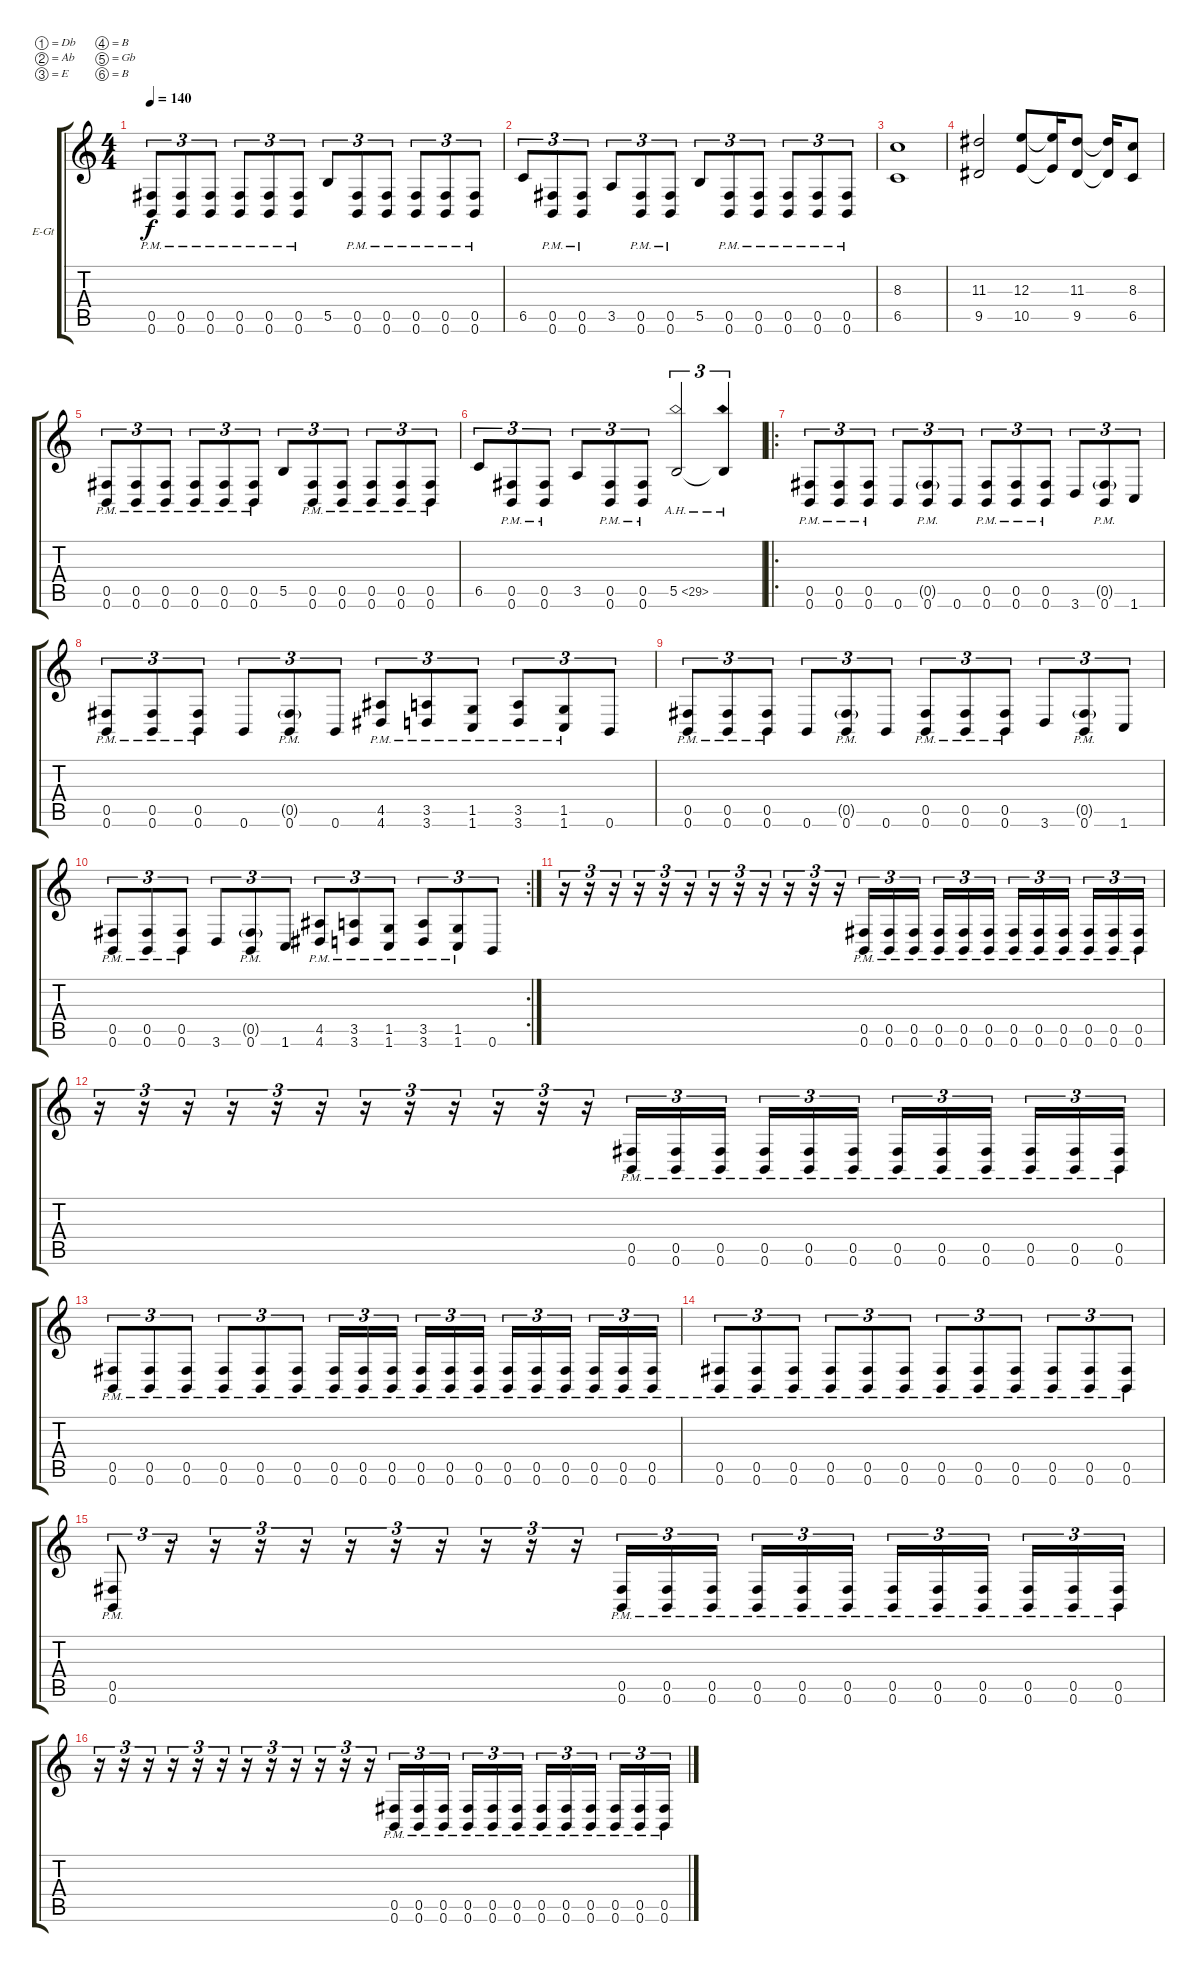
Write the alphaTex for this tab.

\bracketExtendMode groupsimilarinstruments
\firstSystemTrackNameOrientation horizontal
\otherSystemsTrackNameOrientation horizontal
\track ("Solo Gtr." "E-Gt") {instrument distortionguitar}
\staff {score tabs}
\tuning (Db4 Ab3 E3 B2 Gb2 B1)
\ts (4 4)
\tempo 140
\clef g2
\ks c
(0.6{pm} 0.5{pm}).8{tu (3 2) dy f} (0.6{pm} 0.5{pm}).8{tu (3 2)} (0.6{pm} 0.5{pm}).8{tu (3 2)} (0.6{pm} 0.5{pm}).8{tu (3 2)} (0.6{pm} 0.5{pm}).8{tu (3 2)} (0.6{pm} 0.5{pm}).8{tu (3 2)} 5.5.8{tu (3 2)} (0.6{pm} 0.5{pm}).8{tu (3 2)} (0.6{pm} 0.5{pm}).8{tu (3 2)} (0.6{pm} 0.5{pm}).8{tu (3 2)} (0.6{pm} 0.5{pm}).8{tu (3 2)} (0.6{pm} 0.5{pm}).8{tu (3 2)} |
6.5.8{tu (3 2)} (0.6{pm} 0.5{pm}).8{tu (3 2)} (0.6{pm} 0.5{pm}).8{tu (3 2)} 3.5.8{tu (3 2)} (0.6{pm} 0.5{pm}).8{tu (3 2)} (0.6{pm} 0.5{pm}).8{tu (3 2)} 5.5.8{tu (3 2)} (0.6{pm} 0.5{pm}).8{tu (3 2)} (0.6{pm} 0.5{pm}).8{tu (3 2)} (0.6{pm} 0.5{pm}).8{tu (3 2)} (0.6{pm} 0.5{pm}).8{tu (3 2)} (0.6{pm} 0.5{pm}).8{tu (3 2)} |
(6.5 8.3).1 |
(9.5 11.3).2 (10.5 12.3).8 (10.5{t} 12.3{t}).16 (9.5 11.3).8 (9.5{t} 11.3{t}).16 (6.5 8.3).8 |
(0.6{pm} 0.5{pm}).8{tu (3 2)} (0.6{pm} 0.5{pm}).8{tu (3 2)} (0.6{pm} 0.5{pm}).8{tu (3 2)} (0.6{pm} 0.5{pm}).8{tu (3 2)} (0.6{pm} 0.5{pm}).8{tu (3 2)} (0.6{pm} 0.5{pm}).8{tu (3 2)} 5.5.8{tu (3 2)} (0.6{pm} 0.5{pm}).8{tu (3 2)} (0.6{pm} 0.5{pm}).8{tu (3 2)} (0.6{pm} 0.5{pm}).8{tu (3 2)} (0.6{pm} 0.5{pm}).8{tu (3 2)} (0.6{pm} 0.5{pm}).8{tu (3 2)} |
6.5.8{tu (3 2)} (0.6{pm} 0.5{pm}).8{tu (3 2)} (0.6{pm} 0.5{pm}).8{tu (3 2)} 3.5.8{tu (3 2)} (0.6{pm} 0.5{pm}).8{tu (3 2)} (0.6{pm} 0.5{pm}).8{tu (3 2)} 5.5{ah 24}.2{tu (3 2)} 5.5{ah 24 t}.4{tu (3 2)} |
\ro
(0.6{pm} 0.5{pm}).8{tu (3 2)} (0.6{pm} 0.5{pm}).8{tu (3 2)} (0.6{pm} 0.5{pm}).8{tu (3 2)} 0.6.8{tu (3 2)} (0.6{pm} 0.5{g pm}).8{tu (3 2)} 0.6.8{tu (3 2)} (0.6{pm} 0.5{pm}).8{tu (3 2)} (0.6{pm} 0.5{pm}).8{tu (3 2)} (0.6{pm} 0.5{pm}).8{tu (3 2)} 3.6.8{tu (3 2)} (0.6{pm} 0.5{g pm}).8{tu (3 2)} 1.6.8{tu (3 2)} |
(0.6{pm} 0.5{pm}).8{tu (3 2)} (0.6{pm} 0.5{pm}).8{tu (3 2)} (0.6{pm} 0.5{pm}).8{tu (3 2)} 0.6.8{tu (3 2)} (0.6{pm} 0.5{g pm}).8{tu (3 2)} 0.6.8{tu (3 2)} (4.6{pm} 4.5{pm}).8{tu (3 2)} (3.6{pm} 3.5{pm}).8{tu (3 2)} (1.6{pm} 1.5{pm}).8{tu (3 2)} (3.6{pm} 3.5{pm}).8{tu (3 2)} (1.6{pm} 1.5{pm}).8{tu (3 2)} 0.6.8{tu (3 2)} |
(0.6{pm} 0.5{pm}).8{tu (3 2)} (0.6{pm} 0.5{pm}).8{tu (3 2)} (0.6{pm} 0.5{pm}).8{tu (3 2)} 0.6.8{tu (3 2)} (0.6{pm} 0.5{g pm}).8{tu (3 2)} 0.6.8{tu (3 2)} (0.6{pm} 0.5{pm}).8{tu (3 2)} (0.6{pm} 0.5{pm}).8{tu (3 2)} (0.6{pm} 0.5{pm}).8{tu (3 2)} 3.6.8{tu (3 2)} (0.6{pm} 0.5{g pm}).8{tu (3 2)} 1.6.8{tu (3 2)} |
\rc 2
(0.6{pm} 0.5{pm}).8{tu (3 2)} (0.6{pm} 0.5{pm}).8{tu (3 2)} (0.6{pm} 0.5{pm}).8{tu (3 2)} 3.6.8{tu (3 2)} (0.6{pm} 0.5{g pm}).8{tu (3 2)} 1.6.8{tu (3 2)} (4.6{pm} 4.5{pm}).8{tu (3 2)} (3.6{pm} 3.5{pm}).8{tu (3 2)} (1.6{pm} 1.5{pm}).8{tu (3 2)} (3.6{pm} 3.5{pm}).8{tu (3 2)} (1.6{pm} 1.5{pm}).8{tu (3 2)} 0.6.8{tu (3 2)} |
r.16{tu (3 2)} r.16{tu (3 2)} r.16{tu (3 2)} r.16{tu (3 2)} r.16{tu (3 2)} r.16{tu (3 2)} r.16{tu (3 2)} r.16{tu (3 2)} r.16{tu (3 2)} r.16{tu (3 2)} r.16{tu (3 2)} r.16{tu (3 2)} (0.6{pm} 0.5{pm}).16{tu (3 2)} (0.6{pm} 0.5{pm}).16{tu (3 2)} (0.6{pm} 0.5{pm}).16{tu (3 2)} (0.6{pm} 0.5{pm}).16{tu (3 2)} (0.6{pm} 0.5{pm}).16{tu (3 2)} (0.6{pm} 0.5{pm}).16{tu (3 2)} (0.6{pm} 0.5{pm}).16{tu (3 2)} (0.6{pm} 0.5{pm}).16{tu (3 2)} (0.6{pm} 0.5{pm}).16{tu (3 2)} (0.6{pm} 0.5{pm}).16{tu (3 2)} (0.6{pm} 0.5{pm}).16{tu (3 2)} (0.6{pm} 0.5{pm}).16{tu (3 2)} |
r.16{tu (3 2)} r.16{tu (3 2)} r.16{tu (3 2)} r.16{tu (3 2)} r.16{tu (3 2)} r.16{tu (3 2)} r.16{tu (3 2)} r.16{tu (3 2)} r.16{tu (3 2)} r.16{tu (3 2)} r.16{tu (3 2)} r.16{tu (3 2)} (0.6{pm} 0.5{pm}).16{tu (3 2)} (0.6{pm} 0.5{pm}).16{tu (3 2)} (0.6{pm} 0.5{pm}).16{tu (3 2)} (0.6{pm} 0.5{pm}).16{tu (3 2)} (0.6{pm} 0.5{pm}).16{tu (3 2)} (0.6{pm} 0.5{pm}).16{tu (3 2)} (0.6{pm} 0.5{pm}).16{tu (3 2)} (0.6{pm} 0.5{pm}).16{tu (3 2)} (0.6{pm} 0.5{pm}).16{tu (3 2)} (0.6{pm} 0.5{pm}).16{tu (3 2)} (0.6{pm} 0.5{pm}).16{tu (3 2)} (0.6{pm} 0.5{pm}).16{tu (3 2)} |
(0.6{pm} 0.5{pm}).8{tu (3 2)} (0.6{pm} 0.5{pm}).8{tu (3 2)} (0.6{pm} 0.5{pm}).8{tu (3 2)} (0.6{pm} 0.5{pm}).8{tu (3 2)} (0.6{pm} 0.5{pm}).8{tu (3 2)} (0.6{pm} 0.5{pm}).8{tu (3 2)} (0.6{pm} 0.5{pm}).16{tu (3 2)} (0.6{pm} 0.5{pm}).16{tu (3 2)} (0.6{pm} 0.5{pm}).16{tu (3 2)} (0.6{pm} 0.5{pm}).16{tu (3 2)} (0.6{pm} 0.5{pm}).16{tu (3 2)} (0.6{pm} 0.5{pm}).16{tu (3 2)} (0.6{pm} 0.5{pm}).16{tu (3 2)} (0.6{pm} 0.5{pm}).16{tu (3 2)} (0.6{pm} 0.5{pm}).16{tu (3 2)} (0.6{pm} 0.5{pm}).16{tu (3 2)} (0.6{pm} 0.5{pm}).16{tu (3 2)} (0.6{pm} 0.5{pm}).16{tu (3 2)} |
(0.6{pm} 0.5{pm}).8{tu (3 2)} (0.6{pm} 0.5{pm}).8{tu (3 2)} (0.6{pm} 0.5{pm}).8{tu (3 2)} (0.6{pm} 0.5{pm}).8{tu (3 2)} (0.6{pm} 0.5{pm}).8{tu (3 2)} (0.6{pm} 0.5{pm}).8{tu (3 2)} (0.6{pm} 0.5{pm}).8{tu (3 2)} (0.6{pm} 0.5{pm}).8{tu (3 2)} (0.6{pm} 0.5{pm}).8{tu (3 2)} (0.6{pm} 0.5{pm}).8{tu (3 2)} (0.6{pm} 0.5{pm}).8{tu (3 2)} (0.6{pm} 0.5{pm}).8{tu (3 2)} |
(0.5{pm} 0.6{pm}).8{tu (3 2)} r.16{tu (3 2)} r.16{tu (3 2)} r.16{tu (3 2)} r.16{tu (3 2)} r.16{tu (3 2)} r.16{tu (3 2)} r.16{tu (3 2)} r.16{tu (3 2)} r.16{tu (3 2)} r.16{tu (3 2)} (0.6{pm} 0.5{pm}).16{tu (3 2)} (0.6{pm} 0.5{pm}).16{tu (3 2)} (0.6{pm} 0.5{pm}).16{tu (3 2)} (0.6{pm} 0.5{pm}).16{tu (3 2)} (0.6{pm} 0.5{pm}).16{tu (3 2)} (0.6{pm} 0.5{pm}).16{tu (3 2)} (0.6{pm} 0.5{pm}).16{tu (3 2)} (0.6{pm} 0.5{pm}).16{tu (3 2)} (0.6{pm} 0.5{pm}).16{tu (3 2)} (0.6{pm} 0.5{pm}).16{tu (3 2)} (0.6{pm} 0.5{pm}).16{tu (3 2)} (0.6{pm} 0.5{pm}).16{tu (3 2)} |
r.16{tu (3 2)} r.16{tu (3 2)} r.16{tu (3 2)} r.16{tu (3 2)} r.16{tu (3 2)} r.16{tu (3 2)} r.16{tu (3 2)} r.16{tu (3 2)} r.16{tu (3 2)} r.16{tu (3 2)} r.16{tu (3 2)} r.16{tu (3 2)} (0.6{pm} 0.5{pm}).16{tu (3 2)} (0.6{pm} 0.5{pm}).16{tu (3 2)} (0.6{pm} 0.5{pm}).16{tu (3 2)} (0.6{pm} 0.5{pm}).16{tu (3 2)} (0.6{pm} 0.5{pm}).16{tu (3 2)} (0.6{pm} 0.5{pm}).16{tu (3 2)} (0.6{pm} 0.5{pm}).16{tu (3 2)} (0.6{pm} 0.5{pm}).16{tu (3 2)} (0.6{pm} 0.5{pm}).16{tu (3 2)} (0.6{pm} 0.5{pm}).16{tu (3 2)} (0.6{pm} 0.5{pm}).16{tu (3 2)} (0.6{pm} 0.5{pm}).16{tu (3 2)}
